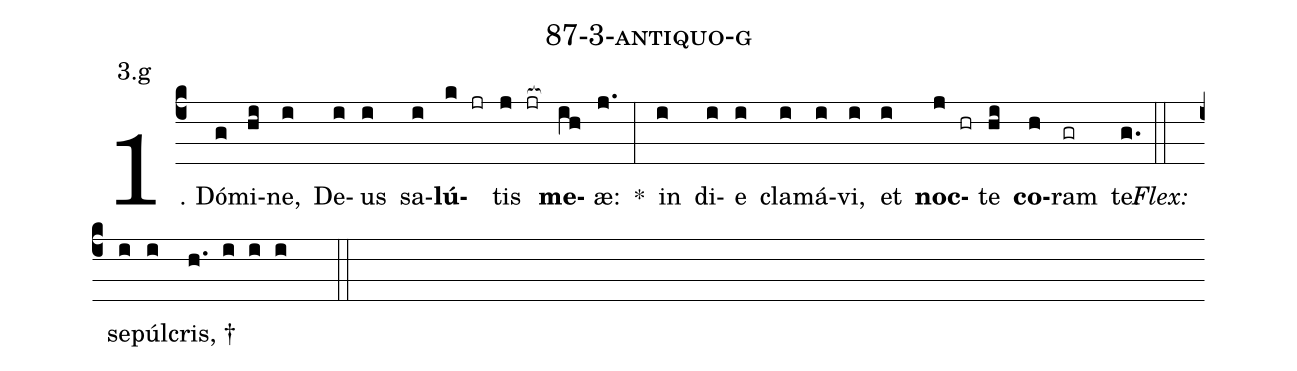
name: 87-3-antiquo-g;
annotation: 3.g;
%%
(c4)1. Dó(g)mi(hi)ne,(i) De(i)us(i) sa(i)<b>lú</b>(k jr)tis(j jr[ocb:1{]) <b>me</b>(ih[ocb:0}])æ:(j.) *(:) in(i) di(i)e(i) cla(i)má(i)vi,(i) et(i) <b>noc</b>(j hr)te(hi) <b>co</b>(h)ram(gr) te.(g.) (::)
<i>Flex:</i>()  se(i)púl(i)cris, †(h. i i i  ::)
